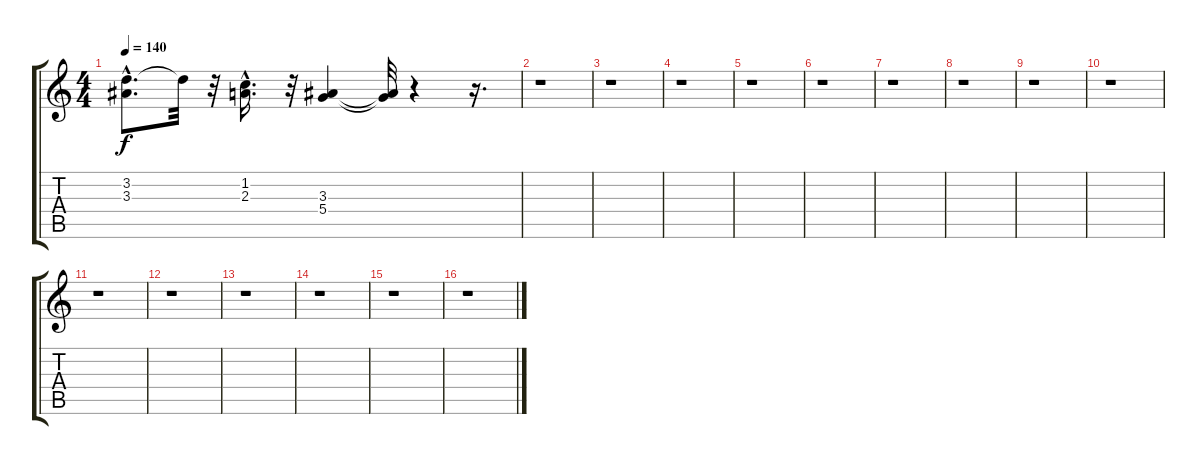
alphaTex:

\track "" {instrument acousticguitarsteel}
\staff {score tabs}
\tuning (E4 B3 G3 D3 A2 E2) {hide}
\ts (4 4)
\tempo 140
\clef g2
\ks c
(3.2{hac} 3.3{hac}).8{d dy f} 3.2{t}.32 r.32 (1.2{hac} 2.3{hac}).16{d} r.32 (3.3 5.4).4 (3.3{t} 5.4{t}).32 r.4 r.16{d} |
r.1 |
r.1 |
r.1 |
r.1 |
r.1 |
r.1 |
r.1 |
r.1 |
r.1 |
r.1 |
r.1 |
r.1 |
r.1 |
r.1 |
r.1
